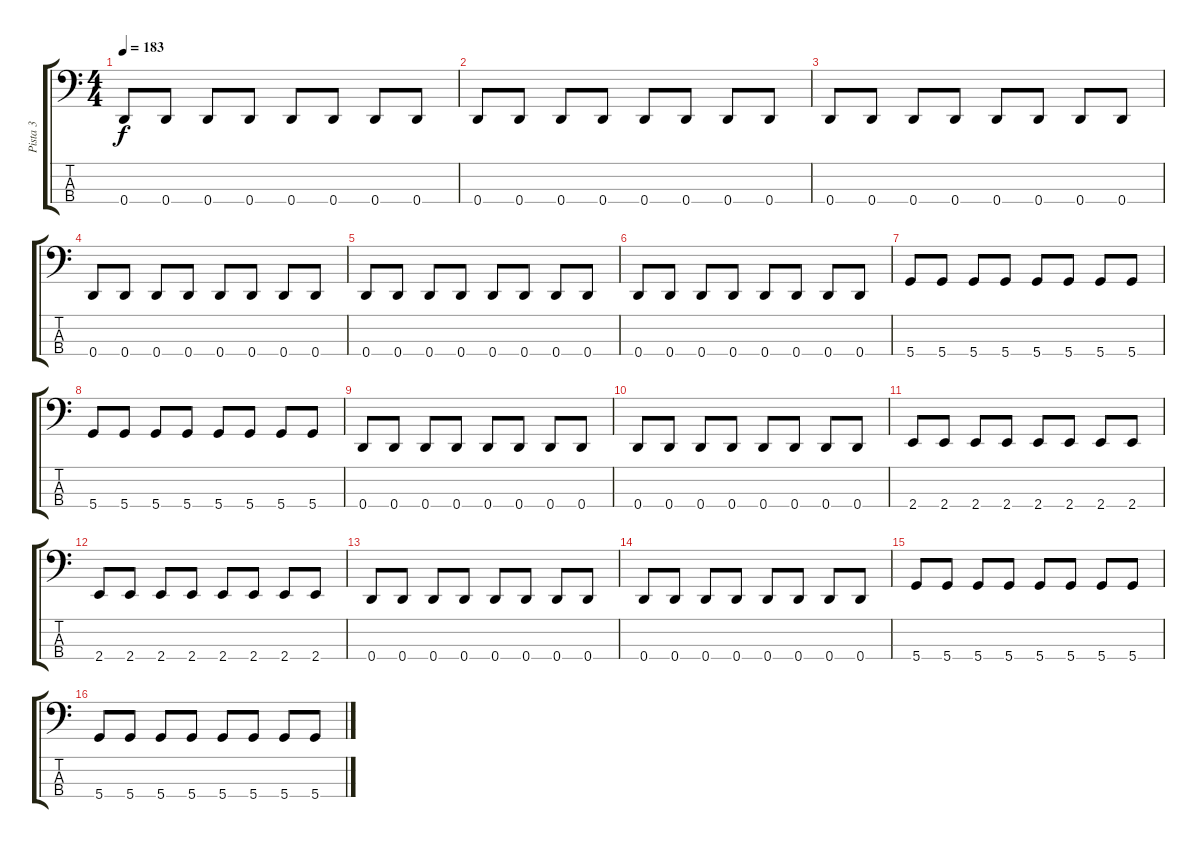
\track ("Pista 3" "Pista 3") {instrument electricbassfinger}
\staff {score tabs}
\tuning (G2 D2 A1 D1) {hide}
\ts (4 4)
\tempo 183
\clef f4
\ks c
0.4.8{dy f} 0.4.8 0.4.8 0.4.8 0.4.8 0.4.8 0.4.8 0.4.8 |
0.4.8 0.4.8 0.4.8 0.4.8 0.4.8 0.4.8 0.4.8 0.4.8 |
0.4.8 0.4.8 0.4.8 0.4.8 0.4.8 0.4.8 0.4.8 0.4.8 |
0.4.8 0.4.8 0.4.8 0.4.8 0.4.8 0.4.8 0.4.8 0.4.8 |
0.4.8 0.4.8 0.4.8 0.4.8 0.4.8 0.4.8 0.4.8 0.4.8 |
0.4.8 0.4.8 0.4.8 0.4.8 0.4.8 0.4.8 0.4.8 0.4.8 |
5.4.8 5.4.8 5.4.8 5.4.8 5.4.8 5.4.8 5.4.8 5.4.8 |
5.4.8 5.4.8 5.4.8 5.4.8 5.4.8 5.4.8 5.4.8 5.4.8 |
0.4.8 0.4.8 0.4.8 0.4.8 0.4.8 0.4.8 0.4.8 0.4.8 |
0.4.8 0.4.8 0.4.8 0.4.8 0.4.8 0.4.8 0.4.8 0.4.8 |
2.4.8 2.4.8 2.4.8 2.4.8 2.4.8 2.4.8 2.4.8 2.4.8 |
2.4.8 2.4.8 2.4.8 2.4.8 2.4.8 2.4.8 2.4.8 2.4.8 |
0.4.8 0.4.8 0.4.8 0.4.8 0.4.8 0.4.8 0.4.8 0.4.8 |
0.4.8 0.4.8 0.4.8 0.4.8 0.4.8 0.4.8 0.4.8 0.4.8 |
5.4.8 5.4.8 5.4.8 5.4.8 5.4.8 5.4.8 5.4.8 5.4.8 |
5.4.8 5.4.8 5.4.8 5.4.8 5.4.8 5.4.8 5.4.8 5.4.8
